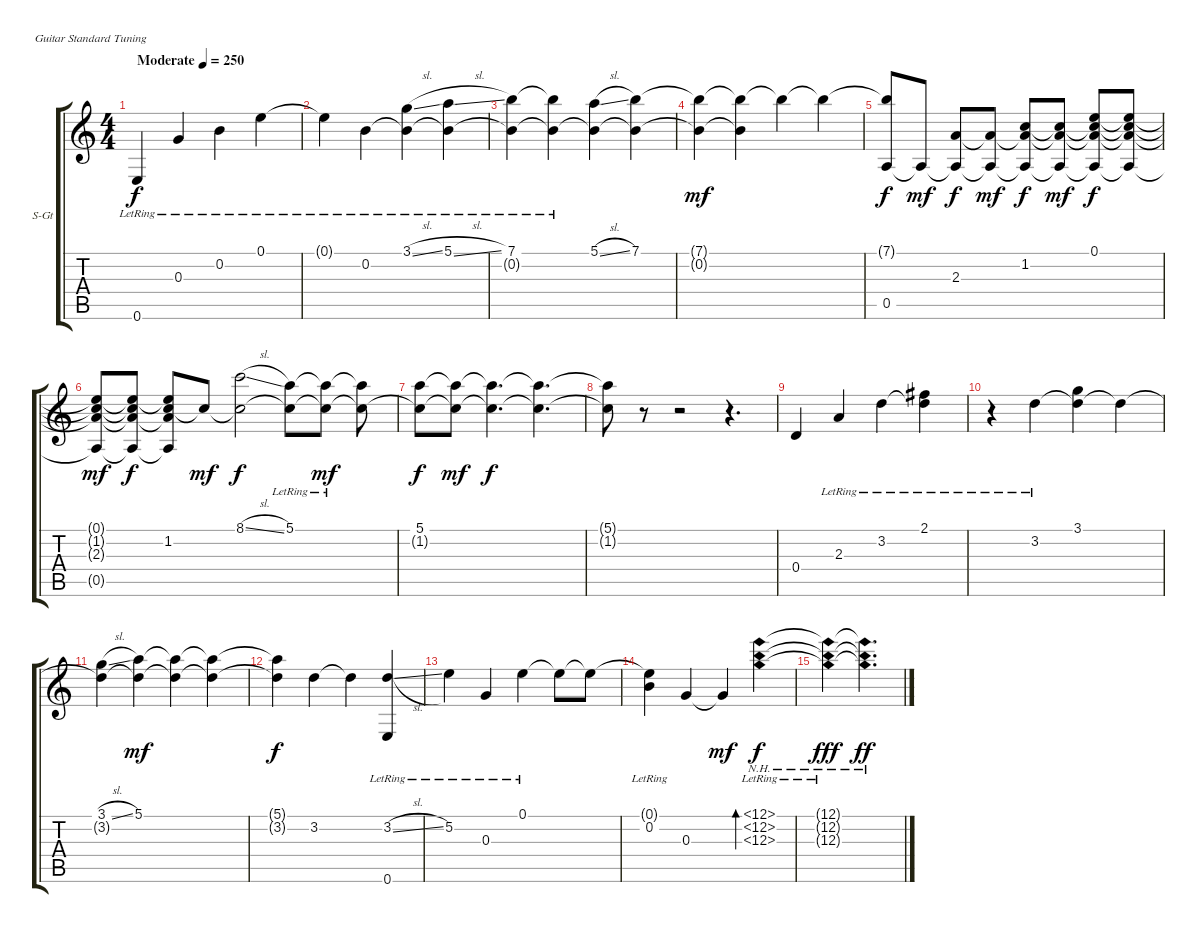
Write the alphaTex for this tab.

\bracketExtendMode groupsimilarinstruments
\firstSystemTrackNameOrientation horizontal
\otherSystemsTrackNameOrientation horizontal
\track ("Äîðîæêà 1" "S-Gt") {instrument acousticguitarsteel}
\staff {score tabs}
\tuning (E4 B3 G3 D3 A2 E2)
\ts (4 4)
\beaming (8 2 2 2 2)
\tempo (250 "Moderate")
\clef g2
\ks c
0.6{lr}.4{dy f instrument acousticguitarsteel} 0.3{lr}.4 0.2{lr}.4 0.1{lr}.4 |
0.1{lr t}.4 0.2{lr}.4 (3.1{sl} 0.2{lr t}).4 (5.1{sl lr} 0.2{lr t}).4 |
(7.1{lr} 0.2{t}).4 (7.1{lr t} 0.2{t}).4 (5.1{sl} 0.2{t}).4 (7.1 0.2{t}).4 |
(7.1{t} 0.2{t}).4{dy mf} (7.1{t} 0.2{t}).4 7.1{t}.4 7.1{t}.4 |
(7.1{t} 0.5).8{dy f} 0.5{t}.8{dy mf} (2.3 0.5{t}).8{dy f} (2.3{t} 0.5{t}).8{dy mf} (1.2 2.3{t} 0.5{t}).8{dy f} (1.2{t} 2.3{t} 0.5{t}).8{dy mf} (0.1 1.2{t} 2.3{t} 0.5{t}).8{dy f} (1.2{t} 0.1{t} 2.3{t} 0.5{t}).8 |
(1.2{t} 0.1{t} 2.3{t} 0.5{t}).8{dy mf} (1.2{t} 0.1{t} 2.3{t} 0.5{t}).8{dy f} (0.1{t} 1.2 2.3{t} 0.5{t}).8 1.2{t}.8{dy mf} (8.1{sl} 1.2{t}).2{dy f} (5.1{lr} 1.2{t}).8 (1.2{t} 5.1{lr t}).8{dy mf} (1.2{t} 5.1{t}).8 |
(5.1 1.2{t}).8{dy f} (5.1{t} 1.2{t}).8{dy mf} (5.1{t} 1.2{t}).4{d dy f} (5.1{t} 1.2{t}).4{d} |
(5.1{t} 1.2{t}).8 r.8 r.2 r.4{d} |
0.4.4 2.3{lr}.4 3.2{lr}.4 (2.1{lr} 3.2{lr t}).4 |
r.4 3.2{lr}.4 (3.2{t} 3.1).4 3.2{t}.4 |
(3.1{sl} 3.2{t}).4 (5.1 3.2{t}).4{dy mf} (5.1{t} 3.2{t}).4 (5.1{t} 3.2{t}).4 |
(5.1{t} 3.2{t}).4{dy f} 3.2.4 3.2{t}.4 (3.2{sl} 0.6{lr}).4 |
5.2{lr}.4 0.3{lr}.4 0.1{lr}.4 0.1{t}.8 0.1{t}.8 |
(0.2{lr} 0.1{t}).4 0.3.4 0.3{t}.4{dy mf} (12.2{nh lr} 12.3{nh} 12.1{nh}).4{bd 245 dy f} |
(12.1{nh t} 12.2{nh lr t} 12.3{nh t}).4{dy fff} (12.3{nh t} 12.1{nh t} 12.2{nh t}).4{d dy ff}
